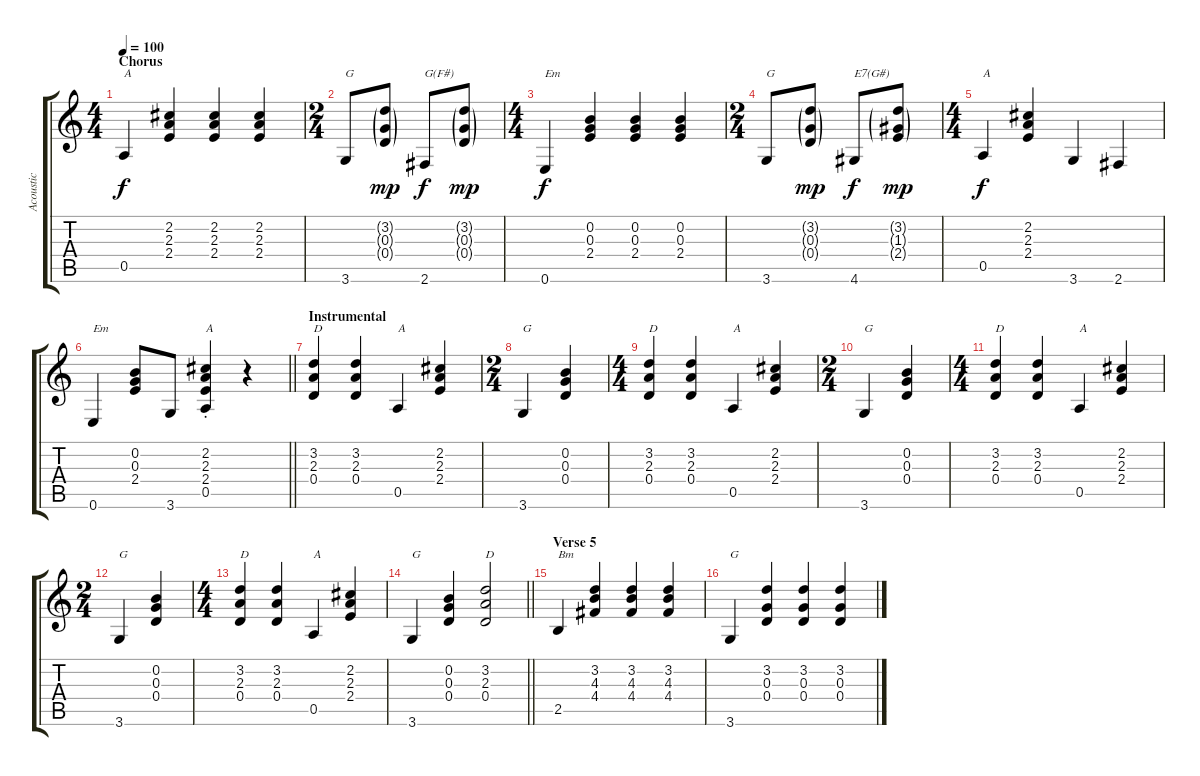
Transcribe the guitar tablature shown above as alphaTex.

\track ("Acoustic" "Acoustic") {instrument acousticguitarsteel}
\staff {score tabs}
\tuning (E4 B3 G3 D3 A2 E2) {hide}
\ts (4 4)
\section ("" "Chorus")
\tempo 100
\clef g2
\ks c
0.5.4{txt "A" dy f} (2.2 2.3 2.4).4 (2.2 2.3 2.4).4 (2.2 2.3 2.4).4 |
\ts (2 4)
3.6.8{txt "G"} (3.2{g} 0.3{g} 0.4{g}).8{dy mp} 2.6.8{txt "G(F#)" dy f} (3.2{g} 0.3{g} 0.4{g}).8{dy mp} |
\ts (4 4)
0.6.4{txt "Em" dy f} (0.2 0.3 2.4).4 (0.2 0.3 2.4).4 (0.2 0.3 2.4).4 |
\ts (2 4)
3.6.8{txt "G"} (3.2{g} 0.3{g} 0.4{g}).8{dy mp} 4.6.8{txt "E7(G#)" dy f} (3.2{g} 1.3{g} 2.4{g}).8{dy mp} |
\ts (4 4)
0.5.4{txt "A" dy f} (2.2 2.3 2.4).4 3.6.4 2.6.4 |
\barLineRight lightlight
0.6.4{txt "Em"} (0.2 0.3 2.4).8 3.6.8 (2.2{st} 2.3{st} 2.4{st} 0.5{st}).4{txt "A"} r.4 |
\section ("" "Instrumental")
(3.2 2.3 0.4).4{txt "D"} (3.2 2.3 0.4).4 0.5.4{txt "A"} (2.2 2.3 2.4).4 |
\ts (2 4)
3.6.4{txt "G"} (0.2 0.3 0.4).4 |
\ts (4 4)
(3.2 2.3 0.4).4{txt "D"} (3.2 2.3 0.4).4 0.5.4{txt "A"} (2.2 2.3 2.4).4 |
\ts (2 4)
3.6.4{txt "G"} (0.2 0.3 0.4).4 |
\ts (4 4)
(3.2 2.3 0.4).4{txt "D"} (3.2 2.3 0.4).4 0.5.4{txt "A"} (2.2 2.3 2.4).4 |
\ts (2 4)
3.6.4{txt "G"} (0.2 0.3 0.4).4 |
\ts (4 4)
(3.2 2.3 0.4).4{txt "D"} (3.2 2.3 0.4).4 0.5.4{txt "A"} (2.2 2.3 2.4).4 |
\barLineRight lightlight
3.6.4{txt "G"} (0.2 0.3 0.4).4 (3.2 2.3 0.4).2{txt "D"} |
\section ("" "Verse 5")
2.5.4{txt "Bm"} (3.2 4.3 4.4).4 (3.2 4.3 4.4).4 (3.2 4.3 4.4).4 |
3.6.4{txt "G"} (3.2 0.3 0.4).4 (3.2 0.3 0.4).4 (3.2 0.3 0.4).4
